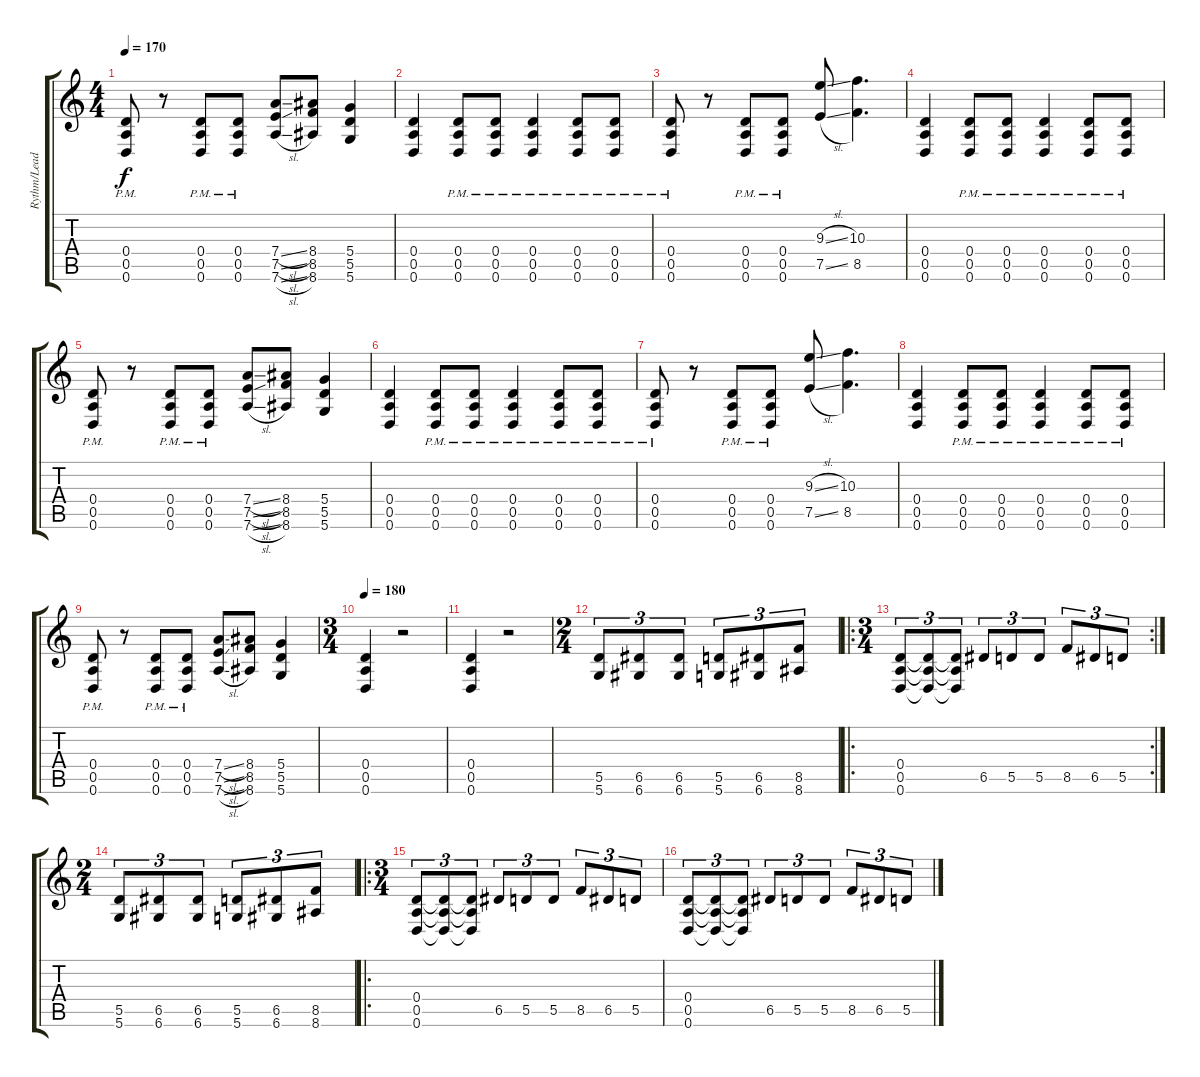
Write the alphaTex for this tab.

\track ("Rythm/Lead" "Rythm/Lead") {instrument distortionguitar}
\staff {score tabs}
\tuning (E4 B3 G3 D3 A2 D2) {hide}
\ts (4 4)
\tempo 170
\clef g2
\ks c
(0.4{pm} 0.5{pm} 0.6{pm}).8{dy f} r.8 (0.4{pm} 0.5{pm} 0.6{pm}).8 (0.4{pm} 0.5{pm} 0.6{pm}).8 (7.4{sl} 7.5{sl} 7.6{sl}).8 (8.4 8.5 8.6).8 (5.4 5.5 5.6).4 |
(0.4 0.5 0.6).4 (0.4{pm} 0.5{pm} 0.6{pm}).8 (0.4{pm} 0.5{pm} 0.6{pm}).8 (0.4{pm} 0.5{pm} 0.6{pm}).4 (0.4{pm} 0.5{pm} 0.6{pm}).8 (0.4{pm} 0.5{pm} 0.6{pm}).8 |
(0.4{pm} 0.5{pm} 0.6{pm}).8 r.8 (0.4{pm} 0.5{pm} 0.6{pm}).8 (0.4{pm} 0.5{pm} 0.6{pm}).8 (9.3{sl} 7.5{sl}).8 (10.3 8.5).4{d} |
(0.4 0.5 0.6).4 (0.4{pm} 0.5{pm} 0.6{pm}).8 (0.4{pm} 0.5{pm} 0.6{pm}).8 (0.4{pm} 0.5{pm} 0.6{pm}).4 (0.4{pm} 0.5{pm} 0.6{pm}).8 (0.4{pm} 0.5{pm} 0.6{pm}).8 |
(0.4{pm} 0.5{pm} 0.6{pm}).8 r.8 (0.4{pm} 0.5{pm} 0.6{pm}).8 (0.4{pm} 0.5{pm} 0.6{pm}).8 (7.4{sl} 7.5{sl} 7.6{sl}).8 (8.4 8.5 8.6).8 (5.4 5.5 5.6).4 |
(0.4 0.5 0.6).4 (0.4{pm} 0.5{pm} 0.6{pm}).8 (0.4{pm} 0.5{pm} 0.6{pm}).8 (0.4{pm} 0.5{pm} 0.6{pm}).4 (0.4{pm} 0.5{pm} 0.6{pm}).8 (0.4{pm} 0.5{pm} 0.6{pm}).8 |
(0.4{pm} 0.5{pm} 0.6{pm}).8 r.8 (0.4{pm} 0.5{pm} 0.6{pm}).8 (0.4{pm} 0.5{pm} 0.6{pm}).8 (9.3{sl} 7.5{sl}).8 (10.3 8.5).4{d} |
(0.4 0.5 0.6).4 (0.4{pm} 0.5{pm} 0.6{pm}).8 (0.4{pm} 0.5{pm} 0.6{pm}).8 (0.4{pm} 0.5{pm} 0.6{pm}).4 (0.4{pm} 0.5{pm} 0.6{pm}).8 (0.4{pm} 0.5{pm} 0.6{pm}).8 |
(0.4{pm} 0.5{pm} 0.6{pm}).8 r.8 (0.4{pm} 0.5{pm} 0.6{pm}).8 (0.4{pm} 0.5{pm} 0.6{pm}).8 (7.4{sl} 7.5{sl} 7.6{sl}).8 (8.4 8.5 8.6).8 (5.4 5.5 5.6).4 |
\ts (3 4)
\tempo 180
(0.4 0.5 0.6).4 r.2 |
(0.4 0.5 0.6).4 r.2 |
\ts (2 4)
(5.5 5.6).8{tu (3 2)} (6.5 6.6).8{tu (3 2)} (6.5 6.6).8{tu (3 2)} (5.5 5.6).8{tu (3 2)} (6.5 6.6).8{tu (3 2)} (8.5 8.6).8{tu (3 2)} |
\ro
\rc 2
\ts (3 4)
(0.4 0.5 0.6).8{tu (3 2)} (0.4{t} 0.5{t} 0.6{t}).8{tu (3 2)} (0.4{t} 0.5{t} 0.6{t}).8{tu (3 2)} 6.5.8{tu (3 2)} 5.5.8{tu (3 2)} 5.5.8{tu (3 2)} 8.5.8{tu (3 2)} 6.5.8{tu (3 2)} 5.5.8{tu (3 2)} |
\ts (2 4)
(5.5 5.6).8{tu (3 2)} (6.5 6.6).8{tu (3 2)} (6.5 6.6).8{tu (3 2)} (5.5 5.6).8{tu (3 2)} (6.5 6.6).8{tu (3 2)} (8.5 8.6).8{tu (3 2)} |
\ro
\ts (3 4)
(0.4 0.5 0.6).8{tu (3 2)} (0.4{t} 0.5{t} 0.6{t}).8{tu (3 2)} (0.4{t} 0.5{t} 0.6{t}).8{tu (3 2)} 6.5.8{tu (3 2)} 5.5.8{tu (3 2)} 5.5.8{tu (3 2)} 8.5.8{tu (3 2)} 6.5.8{tu (3 2)} 5.5.8{tu (3 2)} |
(0.4 0.5 0.6).8{tu (3 2)} (0.4{t} 0.5{t} 0.6{t}).8{tu (3 2)} (0.4{t} 0.5{t} 0.6{t}).8{tu (3 2)} 6.5.8{tu (3 2)} 5.5.8{tu (3 2)} 5.5.8{tu (3 2)} 8.5.8{tu (3 2)} 6.5.8{tu (3 2)} 5.5.8{tu (3 2)}
